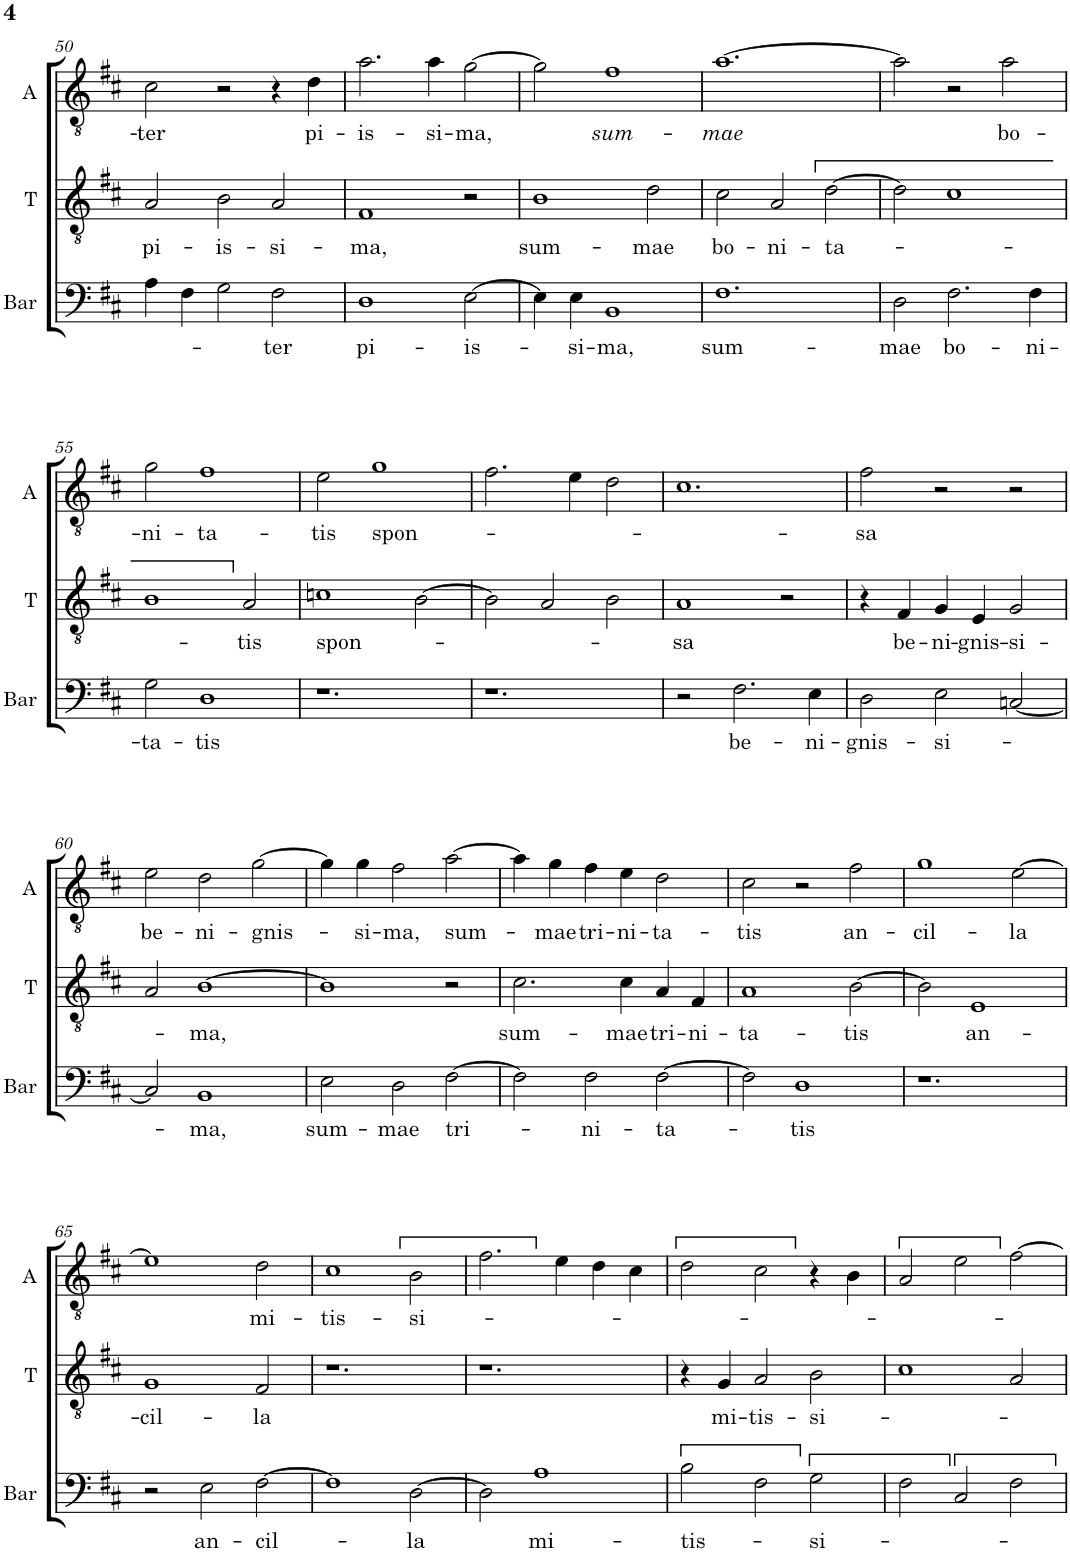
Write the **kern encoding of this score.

**kern	**text	**kern	**text	**kern	**text
*part3	*part3	*part2	*part2	*part1	*part1
*staff3	*staff3	*staff2	*staff2	*staff1	*staff1
*I"Bar	*	*I"T	*	*I"A	*
*I'Bar	*	*I'T	*	*I'A	*
!!LO:PB:g=z
*clefF4	*	*clefGv2	*	*clefGv2	*
*Trd8c14	*	*	*	*Trd4c7	*
*k[f#c#]	*	*k[f#c#]	*	*k[f#c#]	*
*M3/2	*	*M3/2	*	*M3/2	*
=50	=50	=50	=50	=50	=50
!	!	!	!LO:LY:b	!	!LO:LY:b
4A\	.	2A/	pi-	2c#\	-ter
4F#\	.	.	.	.	.
!	!	!	!LO:LY:b	!	!
2G\	.	2B\	-is-	2r	.
!	!LO:LY:b	!	!LO:LY:b	!	!
2F#\	-ter	2A/	-si-	4r	.
!	!	!	!	!	!LO:LY:b
.	.	.	.	4d\	pi-
=51	=51	=51	=51	=51	=51
!	!LO:LY:b	!	!LO:LY:b	!	!LO:LY:b
1D	pi-	1F#	-ma,	2.a\	-is-
!	!	!	!	!	!LO:LY:b
.	.	.	.	4a\	-si-
!	!LO:LY:b	!	!	!	!LO:LY:b
[2E\	-is-	2r	.	[2g\	-ma,
=52	=52	=52	=52	=52	=52
!	!	!	!LO:LY:b	!	!
4E\]	.	1B	sum-	2g\]	.
!	!LO:LY:b	!	!	!	!
4E\	-si-	.	.	.	.
!	!LO:LY:b	!	!	!	!LO:LY:b
1BB	-ma,	.	.	1f#	sum-
!	!	!	!LO:LY:b	!	!
.	.	2d\	-mae	.	.
=53	=53	=53	=53	=53	=53
!	!LO:LY:b	!	!LO:LY:b	!	!LO:LY:b
1.F#	sum-	2c#\	bo-	[1.a	-mae
!	!	!	!LO:LY:b	!	!
.	.	2A/	-ni-	.	.
!	!	!	!LO:LY:b	!	!
.	.	[2d\	-ta-	.	.
=54	=54	=54	=54	=54	=54
!	!LO:LY:b	!	!	!	!
2D\	-mae	2d\]	.	2a\]	.
!	!LO:LY:b	!	!	!	!
2.F#\	bo-	1c#	.	2r	.
!	!	!	!	!	!LO:LY:b
.	.	.	.	2a\	bo-
!	!LO:LY:b	!	!	!	!
4F#\	-ni-	.	.	.	.
!!LO:LB:g=z
=55	=55	=55	=55	=55	=55
!	!LO:LY:b	!	!	!	!LO:LY:b
2G\	-ta-	1B	.	2g\	-ni-
!	!LO:LY:b	!	!	!	!LO:LY:b
1D	-tis	.	.	1f#	-ta-
!	!	!	!LO:LY:b	!	!
.	.	2A/	-tis	.	.
=56	=56	=56	=56	=56	=56
!	!	!	!LO:LY:b	!	!LO:LY:b
1.r	.	1cn	spon-	2e\	-tis
!	!	!	!	!	!LO:LY:b
.	.	.	.	1g	spon-
.	.	[2B\	.	.	.
=57	=57	=57	=57	=57	=57
1.r	.	2B\]	.	2.f#\	.
.	.	2A/	.	.	.
.	.	.	.	4e\	.
.	.	2B\	.	2d\	.
=58	=58	=58	=58	=58	=58
!	!	!	!LO:LY:b	!	!
2r	.	1A	-sa	1.c#	.
!	!LO:LY:b	!	!	!	!
2.F#\	be-	.	.	.	.
.	.	2r	.	.	.
!	!LO:LY:b	!	!	!	!
4E\	-ni-	.	.	.	.
=59	=59	=59	=59	=59	=59
!	!LO:LY:b	!	!	!	!LO:LY:b
2D\	-gnis-	4r	.	2f#\	-sa
!	!	!	!LO:LY:b	!	!
.	.	4F#/	be-	.	.
!	!LO:LY:b	!	!LO:LY:b	!	!
2E\	-si-	4G/	-ni-	2r	.
!	!	!	!LO:LY:b	!	!
.	.	4E/	-gnis-	.	.
!	!	!	!LO:LY:b	!	!
[2Cn/	.	2G/	-si-	2r	.
!!LO:LB:g=z
=60	=60	=60	=60	=60	=60
!	!	!	!	!	!LO:LY:b
2C/]	.	2A/	.	2e\	be-
!	!LO:LY:b	!	!LO:LY:b	!	!LO:LY:b
1BB	-ma,	[1B	-ma,	2d\	-ni-
!	!	!	!	!	!LO:LY:b
.	.	.	.	[2g\	-gnis-
=61	=61	=61	=61	=61	=61
!	!LO:LY:b	!	!	!	!
2E\	sum-	1B]	.	4g\]	.
!	!	!	!	!	!LO:LY:b
.	.	.	.	4g\	-si-
!	!LO:LY:b	!	!	!	!LO:LY:b
2D\	-mae	.	.	2f#\	-ma,
!	!LO:LY:b	!	!	!	!LO:LY:b
[2F#\	tri-	2r	.	[2a\	sum-
=62	=62	=62	=62	=62	=62
!	!	!	!LO:LY:b	!	!
2F#\]	.	2.c#\	sum-	4a\]	.
!	!	!	!	!	!LO:LY:b
.	.	.	.	4g\	-mae
!	!LO:LY:b	!	!	!	!LO:LY:b
2F#\	-ni-	.	.	4f#\	tri-
!	!	!	!LO:LY:b	!	!LO:LY:b
.	.	4c#\	-mae	4e\	-ni-
!	!LO:LY:b	!	!LO:LY:b	!	!LO:LY:b
[2F#\	-ta-	4A/	tri-	2d\	-ta-
!	!	!	!LO:LY:b	!	!
.	.	4F#/	-ni-	.	.
=63	=63	=63	=63	=63	=63
!	!	!	!LO:LY:b	!	!LO:LY:b
2F#\]	.	1A	-ta-	2c#\	-tis
!	!LO:LY:b	!	!	!	!
1D	-tis	.	.	2r	.
!	!	!	!LO:LY:b	!	!LO:LY:b
.	.	[2B\	-tis	2f#\	an-
=64	=64	=64	=64	=64	=64
!	!	!	!	!	!LO:LY:b
1.r	.	2B\]	.	1g	-cil-
!	!	!	!LO:LY:b	!	!
.	.	1E	an-	.	.
!	!	!	!	!	!LO:LY:b
.	.	.	.	[2e\	-la
!!LO:LB:g=z
=65	=65	=65	=65	=65	=65
!	!	!	!LO:LY:b	!	!
2r	.	1G	-cil-	1e]	.
!	!LO:LY:b	!	!	!	!
2E\	an-	.	.	.	.
!	!LO:LY:b	!	!LO:LY:b	!	!LO:LY:b
[2F#\	-cil-	2F#/	-la	2d\	mi-
=66	=66	=66	=66	=66	=66
!	!	!	!	!	!LO:LY:b
1F#]	.	1.r	.	1c#	-tis-
!	!LO:LY:b	!	!	!	!LO:LY:b
[2D\	-la	.	.	2B\	-si-
=67	=67	=67	=67	=67	=67
2D\]	.	1.r	.	2.f#\	.
!	!LO:LY:b	!	!	!	!
1A	mi-	.	.	.	.
.	.	.	.	4e\	.
.	.	.	.	4d\	.
.	.	.	.	4c#\	.
=68	=68	=68	=68	=68	=68
!	!LO:LY:b	!	!	!	!
2B\	-tis-	4r	.	2d\	.
!	!	!	!LO:LY:b	!	!
.	.	4G/	mi-	.	.
!	!	!	!LO:LY:b	!	!
2F#\	.	2A/	-tis-	2c#\	.
!	!LO:LY:b	!	!LO:LY:b	!	!
2G\	-si-	2B\	-si-	4r	.
.	.	.	.	4B\	.
=69	=69	=69	=69	=69	=69
2F#\	.	1c#	.	2A/	.
2C#/	.	.	.	2e\	.
2F#\	.	2A/	.	[2f#\	.
=	=	=	=	=	=
*-	*-	*-	*-	*-	*-
